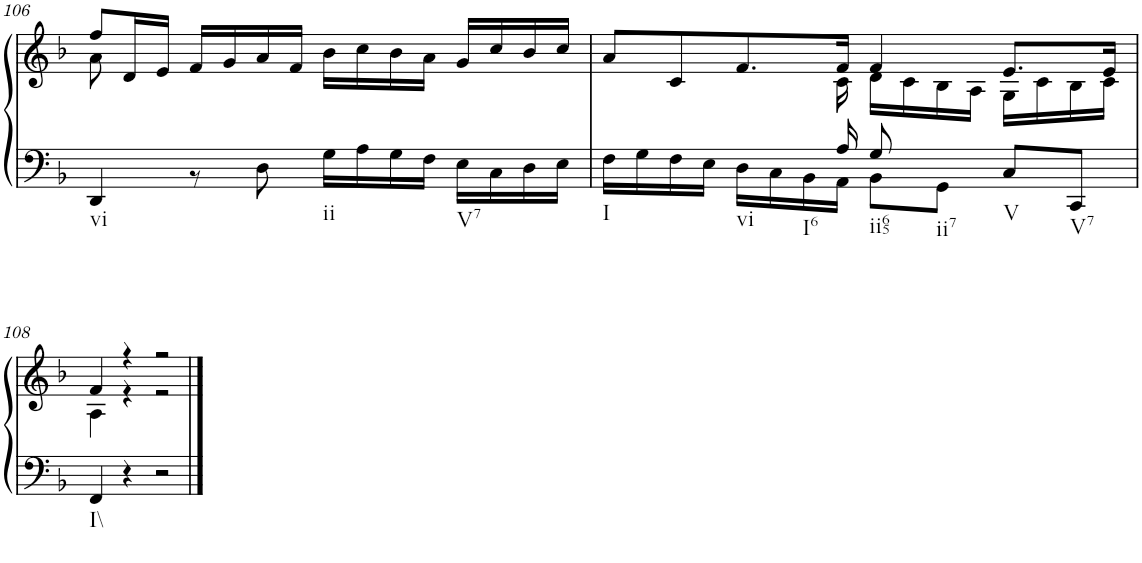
**kern	**kern
*part1	*part1
*staff2	*staff1
*I"Klavier linke Hand	*
!!LO:PB:g=z
*clefF4	*clefG2
*k[b-]	*k[b-]
*M2/2	*M2/2
=106	=106
*^	*^
!LO:TX:b:t=vi	!	!	!
4DD/	4ryy	8ff/L	8a\
.	.	16d/L	4.ryy
.	.	16e/JJ	.
!LO:TX:b:t=ii	!	!	!
!LO:TX:b:t=V7	!	!	!
2.ryy	8r	16f/LL	.
.	.	16g/	.
.	8D\	16a/	.
.	.	16f/JJ	.
.	16G\LL	4ryy	16b-\LL
.	16A\	.	16cc\
.	16G\	.	16b-\
.	16F\JJ	.	16a\JJ
.	16E\LL	16g/LL	4ryy
.	16C\	16cc/	.
.	16D\	16b-/	.
.	16E\JJ	16cc/JJ	.
=107	=107	=107	=107
!LO:TX:b:t=I	!	!	!
!LO:TX:b:t=vi	!	!	!
!LO:TX:b:t=I6	!	!	!
4..ryy	16F\LL	8a/L	4..ryy
.	16G\	.	.
.	16F\	8c/	.
.	16E\JJ	.	.
.	16D\LL	8.f/	.
.	16C\	.	.
.	16BB-\	.	.
16A/	16AA\JJ	16f/Jk	16c\
!LO:TX:b:t=ii65	!	!	!
8G/	8BB-\L	4f/	16d\LL
.	.	.	16c\
!LO:TX:b:t=ii7	!	!	!
8ryy	8GG\J	.	16B-\
.	.	.	16A\JJ
!LO:TX:b:t=V	!	!	!
8C/L	4ryy	8.e/L	16G\LL
.	.	.	16c\
!LO:TX:b:t=V7	!	!	!
8CC/J	.	.	16B-\
.	.	16e/Jk	16c\JJ
*v	*v	*	*
!!LO:LB:g=z	!!
=108	=108	=108
!LO:TX:b:t=I\\	!	!
4FF/	4f/	4A\
4r	4r	4r
2r	2r	2r
*	*v	*v
==	==
*-	*-
